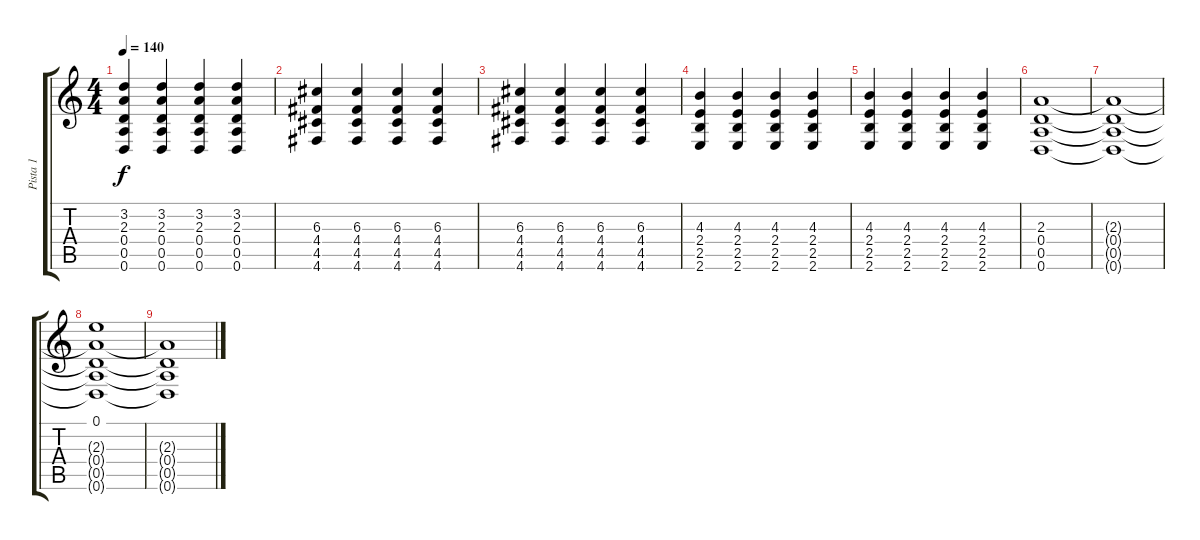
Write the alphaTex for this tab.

\track ("Pista 1" "Pista 1") {instrument acousticguitarsteel}
\staff {score tabs}
\tuning (E4 B3 G3 D3 A2 D2) {hide}
\ts (4 4)
\tempo 140
\clef g2
\ks c
(3.2 2.3 0.4 0.5 0.6).4{dy f} (3.2 2.3 0.4 0.5 0.6).4 (3.2 2.3 0.4 0.5 0.6).4 (3.2 2.3 0.4 0.5 0.6).4 |
(6.3 4.4 4.5 4.6).4 (6.3 4.4 4.5 4.6).4 (6.3 4.4 4.5 4.6).4 (6.3 4.4 4.5 4.6).4 |
(6.3 4.4 4.5 4.6).4 (6.3 4.4 4.5 4.6).4 (6.3 4.4 4.5 4.6).4 (6.3 4.4 4.5 4.6).4 |
(4.3 2.4 2.5 2.6).4 (4.3 2.4 2.5 2.6).4 (4.3 2.4 2.5 2.6).4 (4.3 2.4 2.5 2.6).4 |
(4.3 2.4 2.5 2.6).4 (4.3 2.4 2.5 2.6).4 (4.3 2.4 2.5 2.6).4 (4.3 2.4 2.5 2.6).4 |
(2.3 0.4 0.5 0.6).1 |
(2.3{t} 0.4{t} 0.5{t} 0.6{t}).1 |
(0.1 2.3{t} 0.4{t} 0.5{t} 0.6{t}).1 |
(2.3{t} 0.4{t} 0.5{t} 0.6{t}).1
